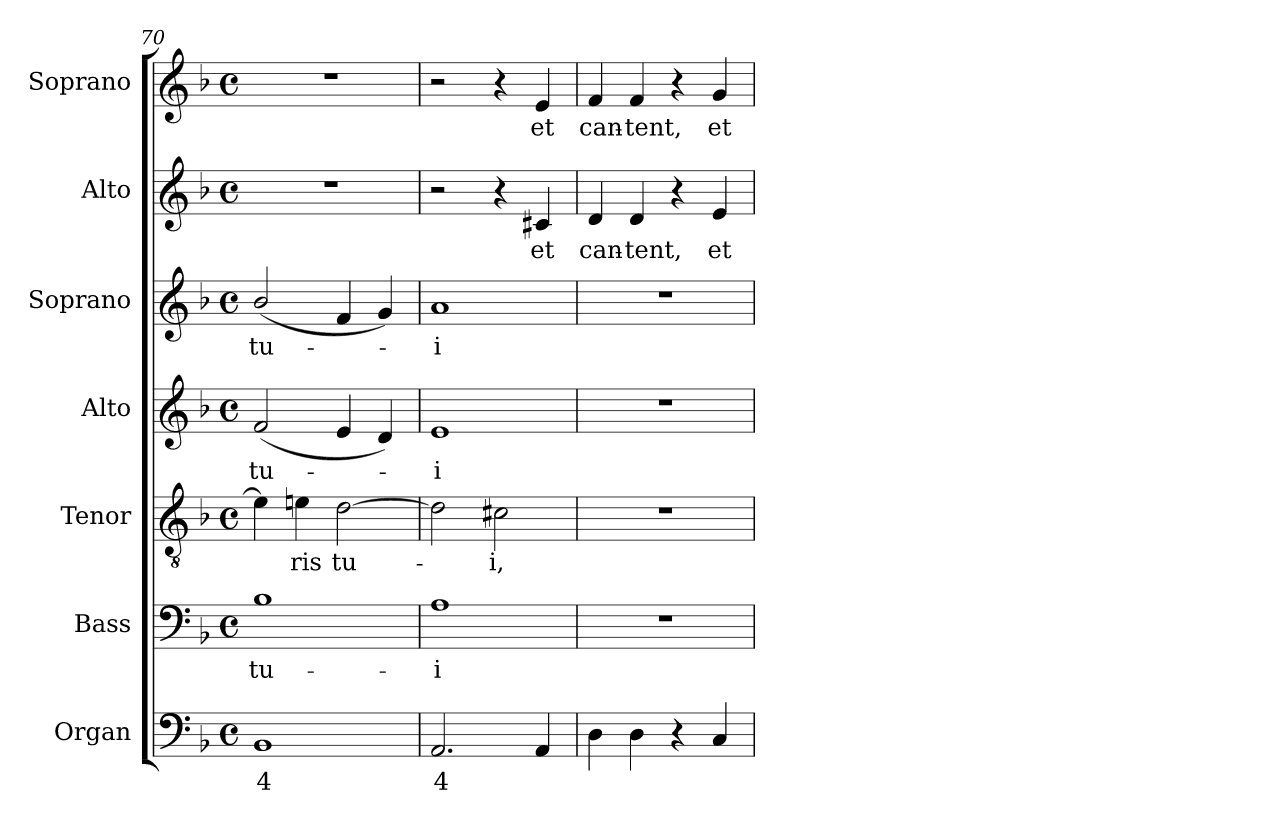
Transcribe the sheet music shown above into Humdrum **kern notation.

**kern	**text	**kern	**text	**kern	**text	**kern	**text	**kern	**text	**kern	**text	**kern	**text
*part7	*part7	*part6	*part6	*part5	*part5	*part4	*part4	*part3	*part3	*part2	*part2	*part1	*part1
*staff7	*staff7	*staff6	*staff6	*staff5	*staff5	*staff4	*staff4	*staff3	*staff3	*staff2	*staff2	*staff1	*staff1
*I"Organ	*	*I"Bass	*	*I"Tenor	*	*I"Alto	*	*I"Soprano	*	*I"Alto	*	*I"Soprano	*
*I'Org.	*	*I'B.	*	*I'T.	*	*I'A.	*	*I'S.	*	*I'A.	*	*I'S.	*
*clefF4	*	*clefF4	*	*clefGv2	*	*clefG2	*	*clefG2	*	*clefG2	*	*clefG2	*
*	*	*	*	*ITrd7c12	*	*	*	*	*	*	*	*	*
*k[b-]	*	*k[b-]	*	*k[b-]	*	*k[b-]	*	*k[b-]	*	*k[b-]	*	*k[b-]	*
*F:	*	*F:	*	*F:	*	*F:	*	*F:	*	*F:	*	*F:	*
*M4/4	*	*M4/4	*	*M4/4	*	*M4/4	*	*M4/4	*	*M4/4	*	*M4/4	*
*met(c)	*	*met(c)	*	*met(c)	*	*met(c)	*	*met(c)	*	*met(c)	*	*met(c)	*
=70	=70	=70	=70	=70	=70	=70	=70	=70	=70	=70	=70	=70	=70
!	!LO:LY:b:color=#000000	!	!	!	!	!	!	!	!	!	!	!	!
!	!	!	!LO:LY:b:color=#000000	!	!	!	!	!	!	!	!	!	!
!	!	!	!	!	!	!	!LO:LY:b:color=#000000	!	!	!	!	!	!
!	!	!	!	!	!	!	!	!	!LO:LY:b:color=#000000	!	!	!	!
1BB-i	4	1B-i	tu-	4Ei\]	.	(2fi/	tu-	(2b-i/	tu-	1r	.	1r	.
!	!	!	!	!	!LO:LY:b:color=#000000	!	!	!	!	!	!	!	!
.	.	.	.	4Eni\	-ris	.	.	.	.	.	.	.	.
!	!	!	!	!	!LO:LY:b:color=#000000	!	!	!	!	!	!	!	!
.	.	.	.	[2Di\	tu-	4ei/	.	4fi/	.	.	.	.	.
.	.	.	.	.	.	4di/)	.	4gi/)	.	.	.	.	.
=71	=71	=71	=71	=71	=71	=71	=71	=71	=71	=71	=71	=71	=71
!	!LO:LY:b:color=#000000	!	!	!	!	!	!	!	!	!	!	!	!
!	!	!	!LO:LY:b:color=#000000	!	!	!	!	!	!	!	!	!	!
!	!	!	!	!	!	!	!LO:LY:b:color=#000000	!	!	!	!	!	!
!	!	!	!	!	!	!	!	!	!LO:LY:b:color=#000000	!	!	!	!
2.AAi/	4	1Ai	-i	2Di\]	.	1ei	-i	1ai	-i	2r	.	2r	.
!	!	!	!	!	!LO:LY:b:color=#000000	!	!	!	!	!	!	!	!
.	.	.	.	2C#Xi\	-i,	.	.	.	.	4r	.	4r	.
!	!	!	!	!	!	!	!	!	!	!	!LO:LY:b:color=#000000	!	!
!	!	!	!	!	!	!	!	!	!	!	!	!	!LO:LY:b:color=#000000
4AAi/	.	.	.	.	.	.	.	.	.	4c#Xi/	et	4ei/	et
=72	=72	=72	=72	=72	=72	=72	=72	=72	=72	=72	=72	=72	=72
!	!	!	!	!	!	!	!	!	!	!	!LO:LY:b:color=#000000	!	!
!	!	!	!	!	!	!	!	!	!	!	!	!	!LO:LY:b:color=#000000
4Di\	.	1r	.	1r	.	1r	.	1r	.	4di/	can-	4fi/	can-
!	!	!	!	!	!	!	!	!	!	!	!LO:LY:b:color=#000000	!	!
!	!	!	!	!	!	!	!	!	!	!	!	!	!LO:LY:b:color=#000000
4Di\	.	.	.	.	.	.	.	.	.	4di/	-tent,	4fi/	-tent,
4r	.	.	.	.	.	.	.	.	.	4r	.	4r	.
!	!	!	!	!	!	!	!	!	!	!	!LO:LY:b:color=#000000	!	!
!	!	!	!	!	!	!	!	!	!	!	!	!	!LO:LY:b:color=#000000
4Ci/	.	.	.	.	.	.	.	.	.	4ei/	et	4gi/	et
=	=	=	=	=	=	=	=	=	=	=	=	=	=
*-	*-	*-	*-	*-	*-	*-	*-	*-	*-	*-	*-	*-	*-
